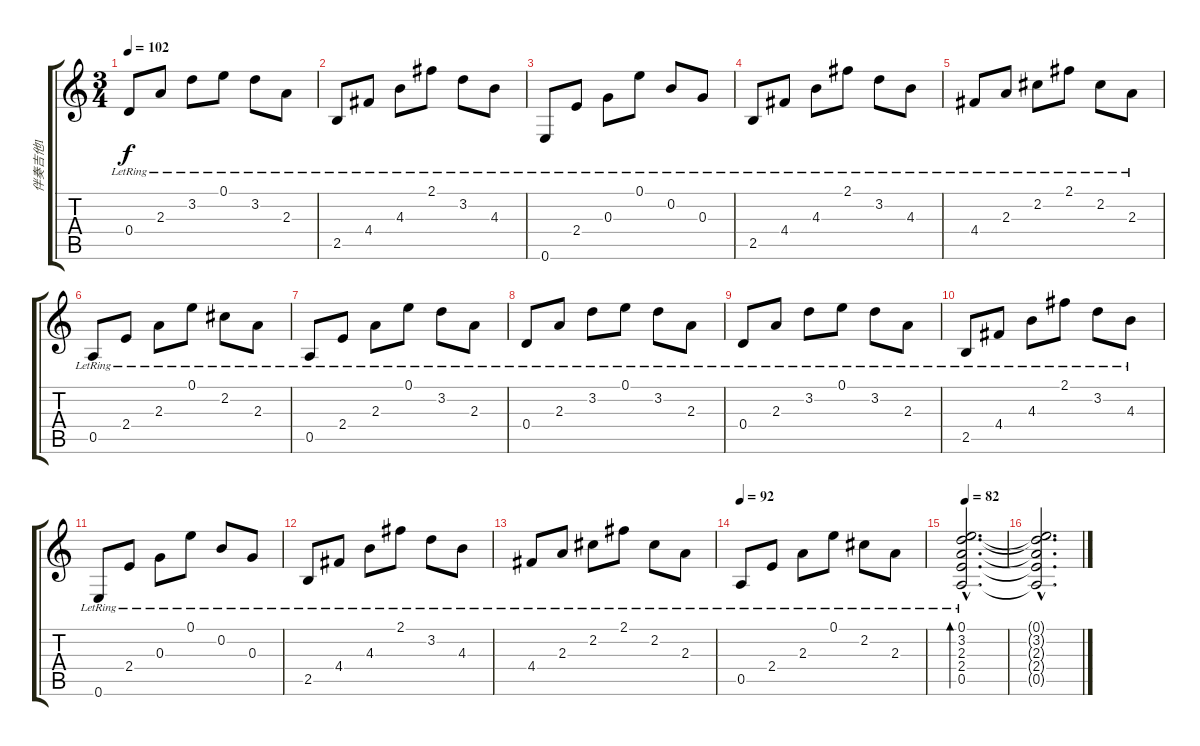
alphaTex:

\track ("伴奏吉他1" "伴奏吉他1") {instrument acousticguitarsteel}
\staff {score tabs}
\tuning (E4 B3 G3 D3 A2 E2) {hide}
\ts (3 4)
\tempo 102
\clef g2
\ks c
0.4{lr}.8{dy f} 2.3{lr}.8 3.2{lr}.8 0.1{lr}.8 3.2{lr}.8 2.3{lr}.8 |
2.5{lr}.8 4.4{lr}.8 4.3{lr}.8 2.1{lr}.8 3.2{lr}.8 4.3{lr}.8 |
0.6{lr}.8 2.4{lr}.8 0.3{lr}.8 0.1{lr}.8 0.2{lr}.8 0.3{lr}.8 |
2.5{lr}.8 4.4{lr}.8 4.3{lr}.8 2.1{lr}.8 3.2{lr}.8 4.3{lr}.8 |
4.4{lr}.8 2.3{lr}.8 2.2{lr}.8 2.1{lr}.8 2.2{lr}.8 2.3{lr}.8 |
0.5{lr}.8 2.4{lr}.8 2.3{lr}.8 0.1{lr}.8 2.2{lr}.8 2.3{lr}.8 |
0.5{lr}.8 2.4{lr}.8 2.3{lr}.8 0.1{lr}.8 3.2{lr}.8 2.3{lr}.8 |
0.4{lr}.8 2.3{lr}.8 3.2{lr}.8 0.1{lr}.8 3.2{lr}.8 2.3{lr}.8 |
0.4{lr}.8 2.3{lr}.8 3.2{lr}.8 0.1{lr}.8 3.2{lr}.8 2.3{lr}.8 |
2.5{lr}.8 4.4{lr}.8 4.3{lr}.8 2.1{lr}.8 3.2{lr}.8 4.3{lr}.8 |
0.6{lr}.8 2.4{lr}.8 0.3{lr}.8 0.1{lr}.8 0.2{lr}.8 0.3{lr}.8 |
2.5{lr}.8 4.4{lr}.8 4.3{lr}.8 2.1{lr}.8 3.2{lr}.8 4.3{lr}.8 |
4.4{lr}.8 2.3{lr}.8 2.2{lr}.8 2.1{lr}.8 2.2{lr}.8 2.3{lr}.8 |
\tempo 92
0.5{lr}.8 2.4{lr}.8 2.3{lr}.8 0.1{lr}.8 2.2{lr}.8 2.3{lr}.8 |
\tempo 82
(0.1{hac lr} 3.2{hac lr} 2.3{hac lr} 2.4{hac lr} 0.5{hac lr}).2{d bd 480} |
(0.1{hac t} 3.2{hac t} 2.3{hac t} 2.4{hac t} 0.5{hac t}).2{d}
